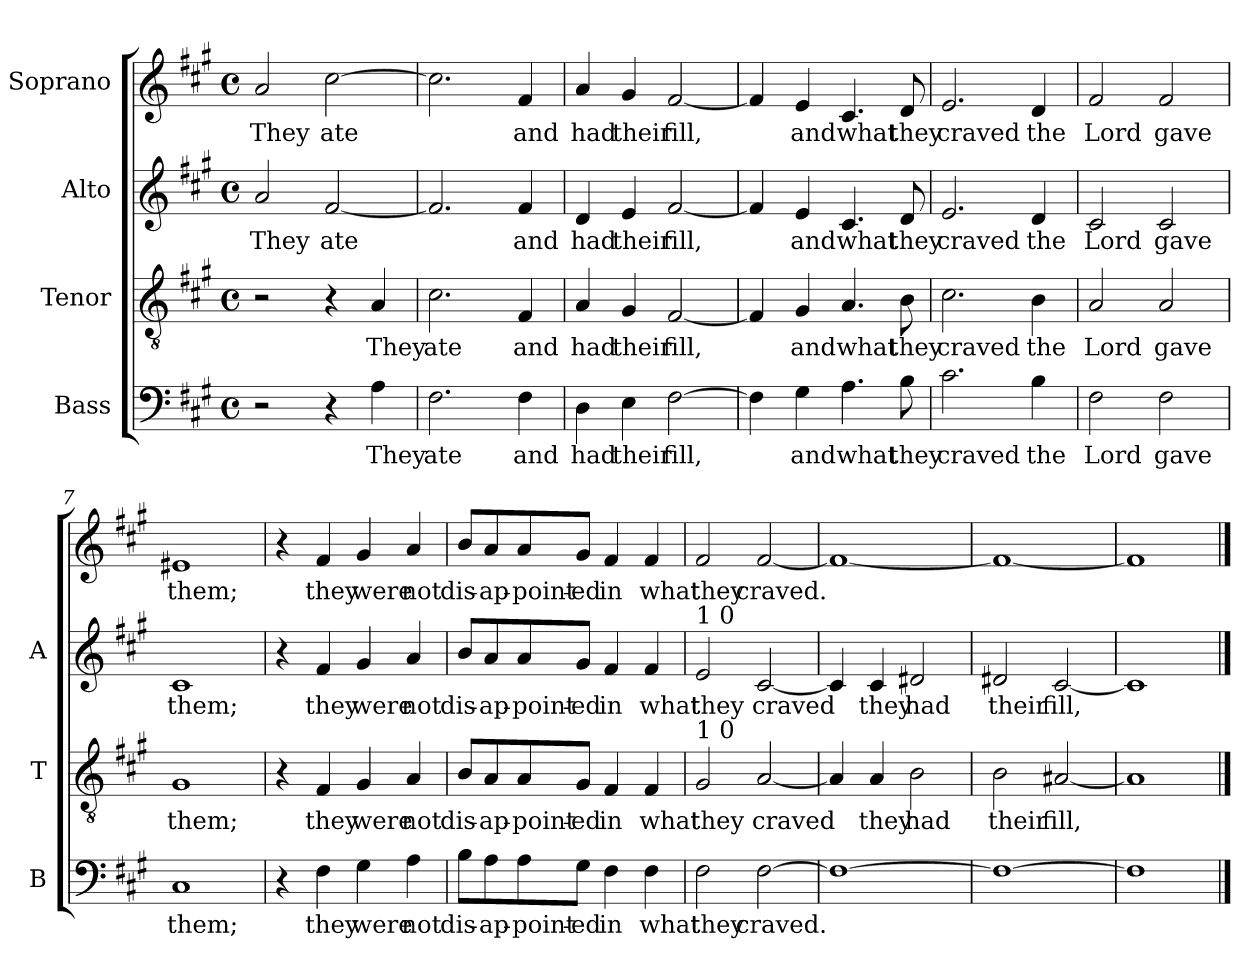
**kern	**text	**kern	**text	**kern	**text	**kern	**text
*part4	*part4	*part3	*part3	*part2	*part2	*part1	*part1
*staff4	*staff4	*staff3	*staff3	*staff2	*staff2	*staff1	*staff1
*I"Bass	*	*I"Tenor	*	*I"Alto	*	*I"Soprano	*
*I'B	*	*I'T	*	*I'A	*	*	*
*clefF4	*	*clefGv2	*	*clefG2	*	*clefG2	*
*k[f#c#g#]	*	*k[f#c#g#]	*	*k[f#c#g#]	*	*k[f#c#g#]	*
*A:	*	*A:	*	*A:	*	*A:	*
*M4/4	*	*M4/4	*	*M4/4	*	*M4/4	*
*met(c)	*	*met(c)	*	*met(c)	*	*met(c)	*
=1	=1	=1	=1	=1	=1	=1	=1
!	!	!	!	!	!LO:LY:b	!	!LO:LY:b
2r	.	2r	.	2a/	They	2a/	They
!	!	!	!	!	!LO:LY:b	!	!LO:LY:b
4r	.	4r	.	[<2f#/	ate	[>2cc#\	ate
!	!LO:LY:b	!	!LO:LY:b	!	!	!	!
4A\	They	4A/	They	.	.	.	.
=2	=2	=2	=2	=2	=2	=2	=2
!	!LO:LY:b	!	!LO:LY:b	!	!	!	!
2.F#\	ate	2.c#\	ate	2.f#/]	.	2.cc#\]	.
!	!LO:LY:b	!	!LO:LY:b	!	!LO:LY:b	!	!LO:LY:b
4F#\	and	4F#/	and	4f#/	and	4f#/	and
=3	=3	=3	=3	=3	=3	=3	=3
!	!LO:LY:b	!	!LO:LY:b	!	!LO:LY:b	!	!LO:LY:b
4D\	had	4A/	had	4d/	had	4a/	had
!	!LO:LY:b	!	!LO:LY:b	!	!LO:LY:b	!	!LO:LY:b
4E\	their	4G#/	their	4e/	their	4g#/	their
!	!LO:LY:b	!	!LO:LY:b	!	!LO:LY:b	!	!LO:LY:b
[>2F#\	fill,	[<2F#/	fill,	[<2f#/	fill,	[<2f#/	fill,
=4	=4	=4	=4	=4	=4	=4	=4
4F#\]	.	4F#/]	.	4f#/]	.	4f#/]	.
!	!LO:LY:b	!	!LO:LY:b	!	!LO:LY:b	!	!LO:LY:b
4G#\	and	4G#/	and	4e/	and	4e/	and
!	!LO:LY:b	!	!LO:LY:b	!	!LO:LY:b	!	!LO:LY:b
4.A\	what	4.A/	what	4.c#/	what	4.c#/	what
!	!LO:LY:b	!	!LO:LY:b	!	!LO:LY:b	!	!LO:LY:b
8B\	they	8B\	they	8d/	they	8d/	they
=5	=5	=5	=5	=5	=5	=5	=5
!	!LO:LY:b	!	!LO:LY:b	!	!LO:LY:b	!	!LO:LY:b
2.c#\	craved	2.c#\	craved	2.e/	craved	2.e/	craved
!	!LO:LY:b	!	!LO:LY:b	!	!LO:LY:b	!	!LO:LY:b
4B\	the	4B\	the	4d/	the	4d/	the
!!LO:LB:g=z
=6	=6	=6	=6	=6	=6	=6	=6
!	!LO:LY:b	!	!LO:LY:b	!	!LO:LY:b	!	!LO:LY:b
2F#\	Lord	2A/	Lord	2c#/	Lord	2f#/	Lord
!	!LO:LY:b	!	!LO:LY:b	!	!LO:LY:b	!	!LO:LY:b
2F#\	gave	2A/	gave	2c#/	gave	2f#/	gave
=7	=7	=7	=7	=7	=7	=7	=7
!	!LO:LY:b	!	!LO:LY:b	!	!LO:LY:b	!	!LO:LY:b
1C#	them;	1G#	them;	1c#	them;	1e#X	them;
=8	=8	=8	=8	=8	=8	=8	=8
4r	.	4r	.	4r	.	4r	.
!	!LO:LY:b	!	!LO:LY:b	!	!LO:LY:b	!	!LO:LY:b
4F#\	they	4F#/	they	4f#/	they	4f#/	they
!	!LO:LY:b	!	!LO:LY:b	!	!LO:LY:b	!	!LO:LY:b
4G#\	were	4G#/	were	4g#/	were	4g#/	were
!	!LO:LY:b	!	!LO:LY:b	!	!LO:LY:b	!	!LO:LY:b
4A\	not	4A/	not	4a/	not	4a/	not
=9	=9	=9	=9	=9	=9	=9	=9
!	!LO:LY:b	!	!LO:LY:b	!	!LO:LY:b	!	!LO:LY:b
8B\L	dis-	8B/L	dis-	8b/L	dis-	8b/L	dis-
!	!LO:LY:b	!	!LO:LY:b	!	!LO:LY:b	!	!LO:LY:b
8A\	-ap-	8A/	-ap-	8a/	-ap-	8a/	-ap-
!	!LO:LY:b	!	!LO:LY:b	!	!LO:LY:b	!	!LO:LY:b
8A\	-point-	8A/	-point-	8a/	-point-	8a/	-point-
!	!LO:LY:b:rj	!	!LO:LY:b:rj	!	!LO:LY:b:rj	!	!LO:LY:b:rj
8G#\J	-ed	8G#/J	-ed	8g#/J	-ed	8g#/J	-ed
!	!LO:LY:b	!	!LO:LY:b	!	!LO:LY:b	!	!LO:LY:b
4F#\	in	4F#/	in	4f#/	in	4f#/	in
!	!LO:LY:b	!	!LO:LY:b	!	!LO:LY:b	!	!LO:LY:b
4F#\	what	4F#/	what	4f#/	what	4f#/	what
!!LO:PB:g=z
=10	=10	=10	=10	=10	=10	=10	=10
!	!	!	!	!LO:TX:a:t=1 0	!	!	!
!	!	!LO:TX:a:t=1 0	!	!	!	!	!
!	!LO:LY:b	!	!LO:LY:b	!	!LO:LY:b	!	!LO:LY:b
2F#\	they	2G#/	they	2e/	they	2f#/	they
!	!LO:LY:b	!	!LO:LY:b	!	!LO:LY:b	!	!LO:LY:b
[>2F#\	craved.	[<2A/	craved	[<2c#/	craved	[<2f#/	craved.
=11	=11	=11	=11	=11	=11	=11	=11
1F#_	.	4A/]	.	4c#/]	.	1f#_	.
!	!	!	!LO:LY:b	!	!LO:LY:b	!	!
.	.	4A/	they	4c#/	they	.	.
!	!	!	!LO:LY:b	!	!LO:LY:b	!	!
.	.	2B\	had	2d#X/	had	.	.
=12	=12	=12	=12	=12	=12	=12	=12
!	!	!	!LO:LY:b	!	!LO:LY:b	!	!
1F#_	.	2B\	their	2d#X/	their	1f#_	.
!	!	!	!LO:LY:b	!	!LO:LY:b	!	!
.	.	[<2A#X/	fill,	[<2c#/	fill,	.	.
=13	=13	=13	=13	=13	=13	=13	=13
1F#]	.	1A#]	.	1c#]	.	1f#]	.
==	==	==	==	==	==	==	==
*-	*-	*-	*-	*-	*-	*-	*-
